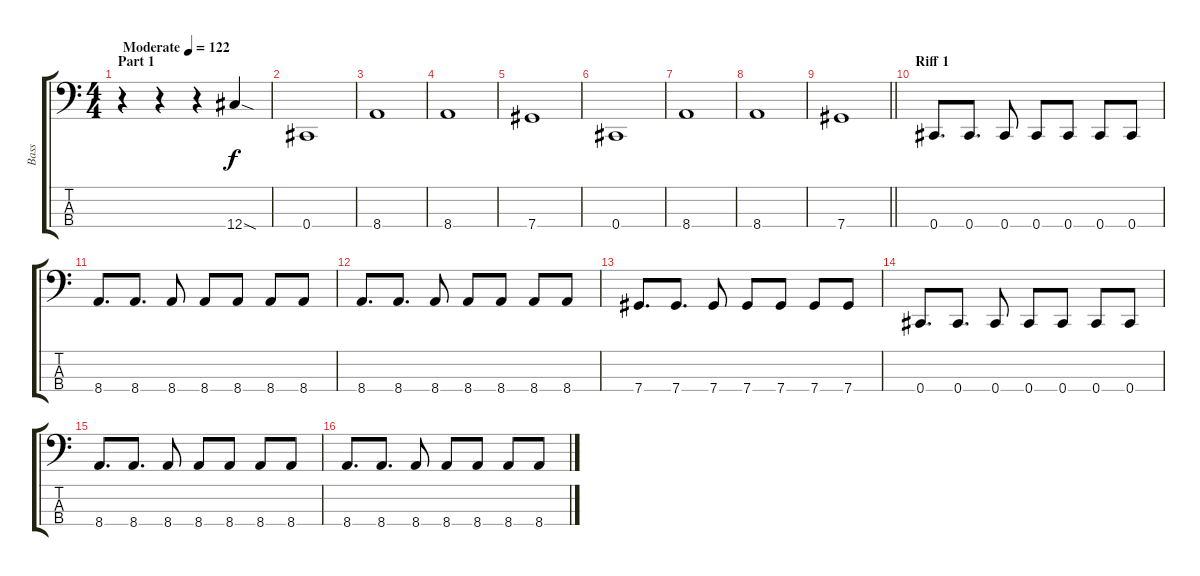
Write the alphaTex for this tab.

\track ("Bass" "Bass") {instrument electricbassfinger}
\staff {score tabs}
\tuning (Gb2 Db2 Ab1 Db1) {hide}
\ts (4 4)
\section ("" "Part 1")
\tempo (122 "Moderate")
\clef f4
\ks c
r.4{dy f instrument electricbassfinger} r.4 r.4 12.4{sod}.4 |
0.4.1 |
8.4.1 |
8.4.1 |
7.4.1 |
0.4.1 |
8.4.1 |
8.4.1 |
\barLineRight lightlight
7.4.1 |
\section ("" "Riff 1")
0.4.8{d} 0.4.8{d} 0.4.8 0.4.8 0.4.8 0.4.8 0.4.8 |
8.4.8{d} 8.4.8{d} 8.4.8 8.4.8 8.4.8 8.4.8 8.4.8 |
8.4.8{d} 8.4.8{d} 8.4.8 8.4.8 8.4.8 8.4.8 8.4.8 |
7.4.8{d} 7.4.8{d} 7.4.8 7.4.8 7.4.8 7.4.8 7.4.8 |
0.4.8{d} 0.4.8{d} 0.4.8 0.4.8 0.4.8 0.4.8 0.4.8 |
8.4.8{d} 8.4.8{d} 8.4.8 8.4.8 8.4.8 8.4.8 8.4.8 |
8.4.8{d} 8.4.8{d} 8.4.8 8.4.8 8.4.8 8.4.8 8.4.8
